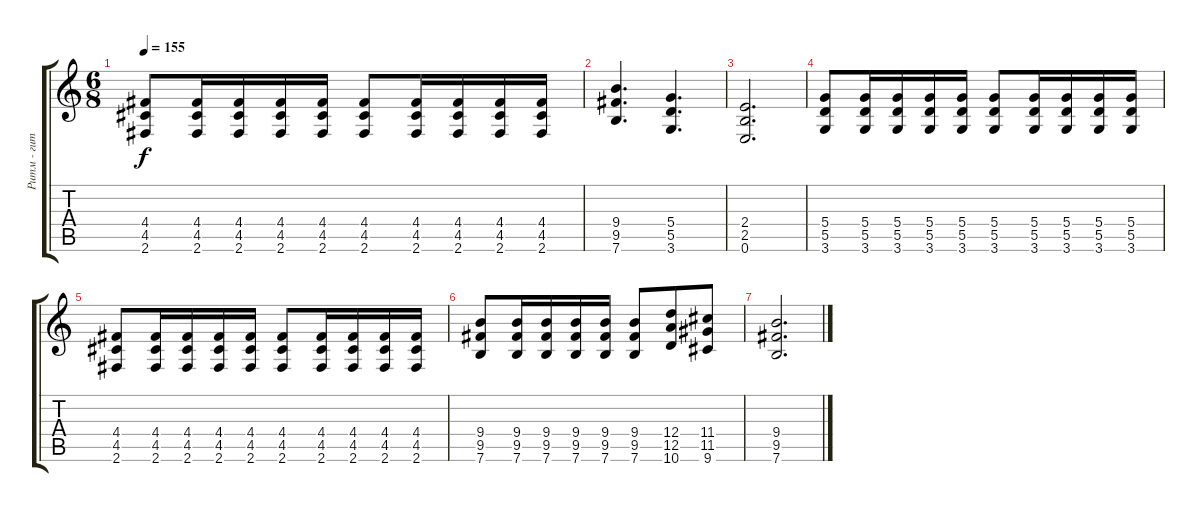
\track ("Ритм - гитара" "Ритм - гит") {instrument distortionguitar}
\staff {score tabs}
\tuning (E4 B3 G3 D3 A2 E2) {hide}
\ts (6 8)
\tempo 155
\clef g2
\ks c
(4.4 4.5 2.6).8{dy f} (4.4 4.5 2.6).16 (4.4 4.5 2.6).16 (4.4 4.5 2.6).16 (4.4 4.5 2.6).16 (4.4 4.5 2.6).8 (4.4 4.5 2.6).16 (4.4 4.5 2.6).16 (4.4 4.5 2.6).16 (4.4 4.5 2.6).16 |
(9.4 9.5 7.6).4{d} (5.4 5.5 3.6).4{d} |
(2.4 2.5 0.6).2{d} |
(5.4 5.5 3.6).8 (5.4 5.5 3.6).16 (5.4 5.5 3.6).16 (5.4 5.5 3.6).16 (5.4 5.5 3.6).16 (5.4 5.5 3.6).8 (5.4 5.5 3.6).16 (5.4 5.5 3.6).16 (5.4 5.5 3.6).16 (5.4 5.5 3.6).16 |
(4.4 4.5 2.6).8 (4.4 4.5 2.6).16 (4.4 4.5 2.6).16 (4.4 4.5 2.6).16 (4.4 4.5 2.6).16 (4.4 4.5 2.6).8 (4.4 4.5 2.6).16 (4.4 4.5 2.6).16 (4.4 4.5 2.6).16 (4.4 4.5 2.6).16 |
(9.4 9.5 7.6).8 (9.4 9.5 7.6).16 (9.4 9.5 7.6).16 (9.4 9.5 7.6).16 (9.4 9.5 7.6).16 (9.4 9.5 7.6).8 (12.4 12.5 10.6).8 (11.4 11.5 9.6).8 |
(9.4 9.5 7.6).2{d}
